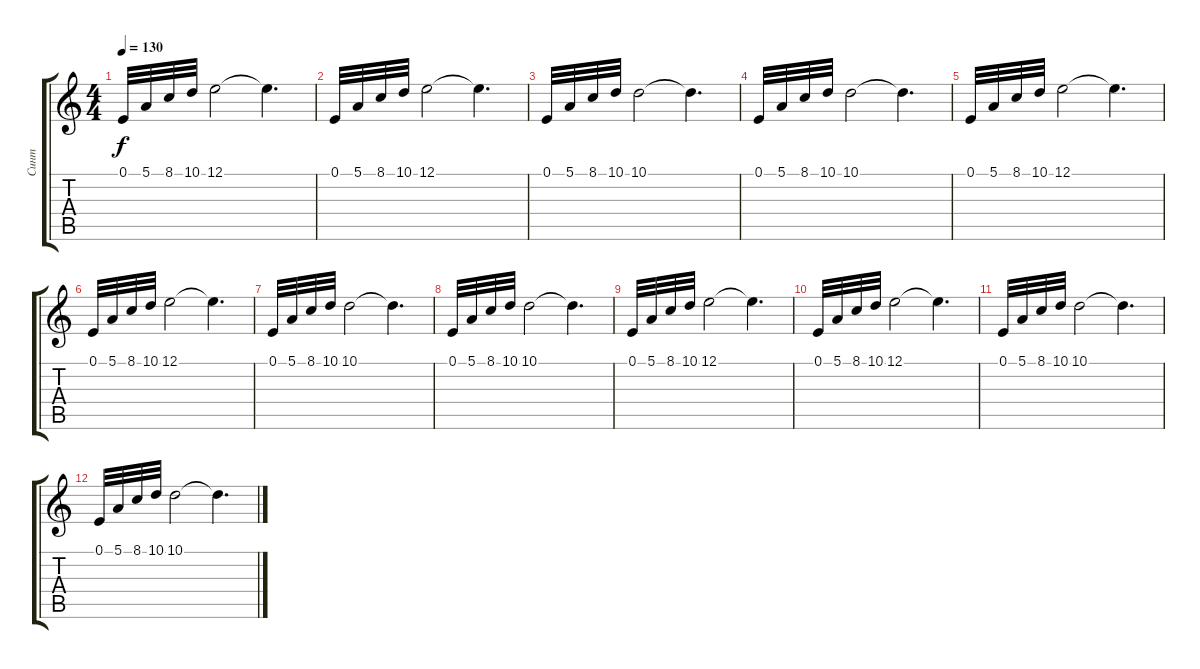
\track ("Синт" "Синт") {instrument stringensemble1}
\staff {score tabs}
\tuning (E4 B3 G3 D3 A2 E2) {hide}
\ts (4 4)
\tempo 130
\clef g2
\ks c
0.1.32{dy f} 5.1.32 8.1.32 10.1.32 12.1.2 12.1{t}.4{d} |
0.1.32 5.1.32 8.1.32 10.1.32 12.1.2 12.1{t}.4{d} |
0.1.32 5.1.32 8.1.32 10.1.32 10.1.2 10.1{t}.4{d} |
0.1.32 5.1.32 8.1.32 10.1.32 10.1.2 10.1{t}.4{d} |
0.1.32 5.1.32 8.1.32 10.1.32 12.1.2 12.1{t}.4{d} |
0.1.32 5.1.32 8.1.32 10.1.32 12.1.2 12.1{t}.4{d} |
0.1.32 5.1.32 8.1.32 10.1.32 10.1.2 10.1{t}.4{d} |
0.1.32 5.1.32 8.1.32 10.1.32 10.1.2 10.1{t}.4{d} |
0.1.32 5.1.32 8.1.32 10.1.32 12.1.2 12.1{t}.4{d} |
0.1.32 5.1.32 8.1.32 10.1.32 12.1.2 12.1{t}.4{d} |
0.1.32 5.1.32 8.1.32 10.1.32 10.1.2 10.1{t}.4{d} |
0.1.32 5.1.32 8.1.32 10.1.32 10.1.2 10.1{t}.4{d}
